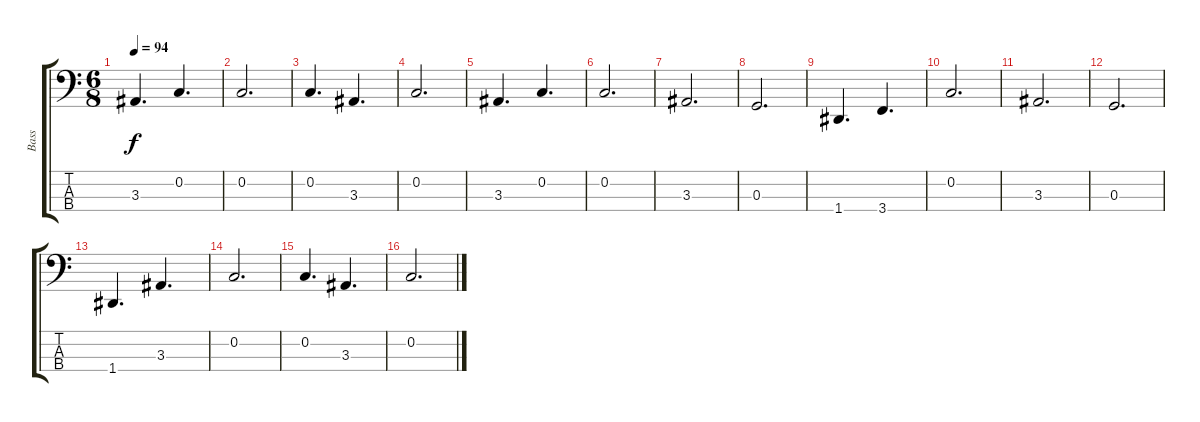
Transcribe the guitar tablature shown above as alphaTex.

\track ("Bass" "Bass") {instrument acousticbass}
\staff {score tabs}
\tuning (F2 C2 G1 D1) {hide}
\ts (6 8)
\tempo 94
\clef f4
\ks c
3.3.4{d dy f} 0.2.4{d} |
0.2.2{d} |
0.2.4{d} 3.3.4{d} |
0.2.2{d} |
3.3.4{d} 0.2.4{d} |
0.2.2{d} |
3.3.2{d} |
0.3.2{d} |
1.4.4{d} 3.4.4{d} |
0.2.2{d} |
3.3.2{d} |
0.3.2{d} |
1.4.4{d} 3.3.4{d} |
0.2.2{d} |
0.2.4{d} 3.3.4{d} |
0.2.2{d}
